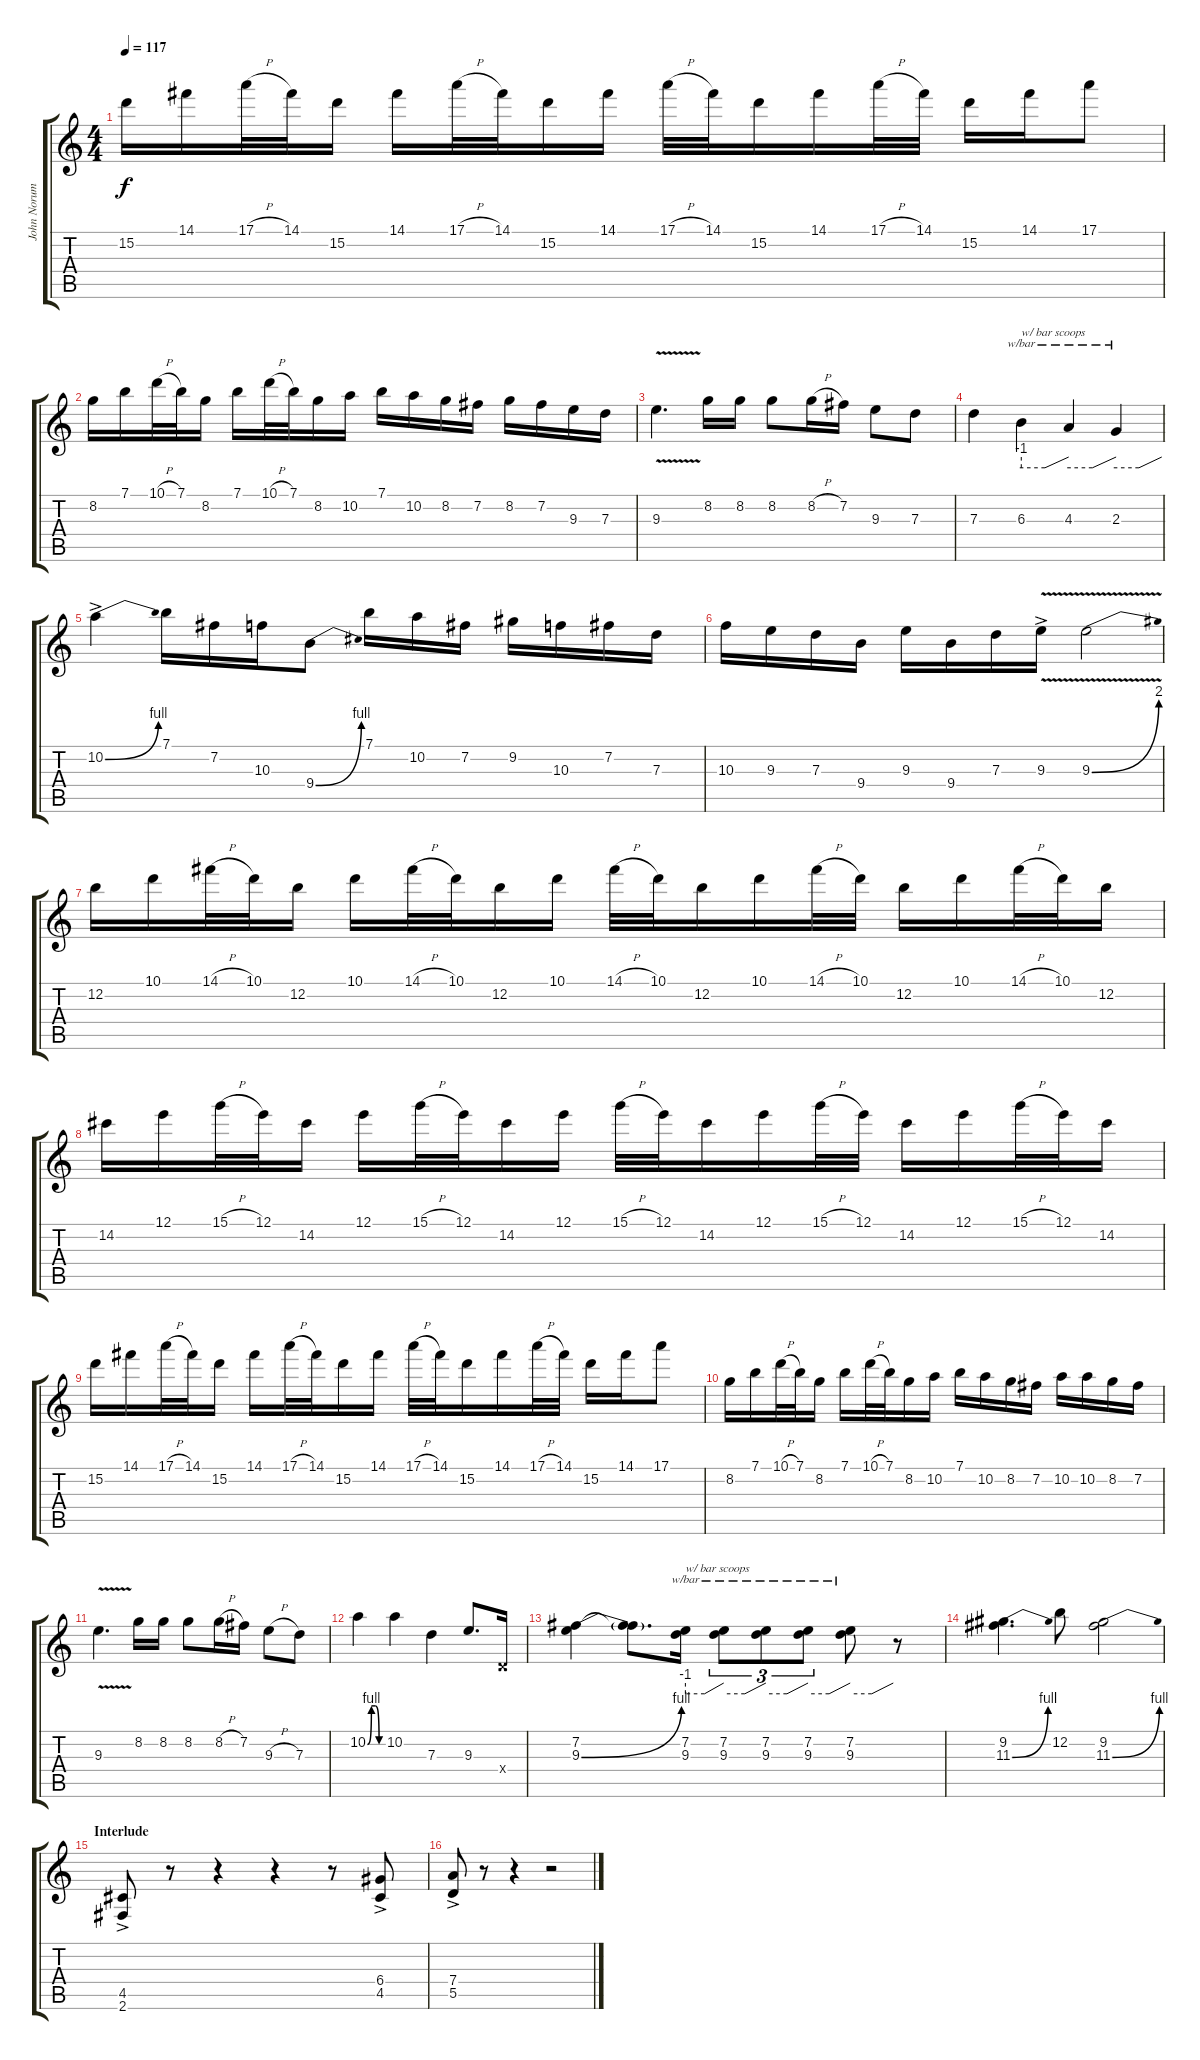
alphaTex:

\track ("John Norum (Guitar)" "John Norum") {instrument distortionguitar}
\staff {score tabs}
\tuning (E4 B3 G3 D3 A2 E2) {hide}
\ts (4 4)
\tempo 117
\clef g2
\ks c
15.2.16{dy f} 14.1.16 17.1{h}.32 14.1.32 15.2.16 14.1.16 17.1{h}.32 14.1.32 15.2.16 14.1.16 17.1{h}.32 14.1.32 15.2.16 14.1.16 17.1{h}.32 14.1.32 15.2.16 14.1.16 17.1.8 |
8.2.16 7.1.16 10.1{h}.32 7.1.32 8.2.16 7.1.16 10.1{h}.32 7.1.32 8.2.16 10.2.16 7.1.16 10.2.16 8.2.16 7.2.16 8.2.16 7.2.16 9.3.16 7.3.16 |
9.3{v}.4{d} 8.2.16 8.2.16 8.2.8 8.2{h}.16 7.2.16 9.3.8 7.3.8 |
7.3.4 6.3.4{tbe (custom default 0 -4 30 -4 60 0) txt "w/ bar scoops"} 4.3.4{tbe (custom default 0 -4 30 -4 60 0)} 2.3.4{tbe (custom default 0 -4 30 -4 60 0)} |
10.2{be (bend 0 0 60 4) ac}.4 7.1.16 7.2.16 10.3.16 9.4{be (bend 0 0 60 4)}.8 7.1.16 10.2.16 7.2.16 9.2.16 10.3.16 7.2.16 7.3.16 |
10.3.16 9.3.16 7.3.16 9.4.16 9.3.16 9.4.16 7.3.16 9.3{v ac}.16 9.3{be (bend 0 0 60 8) v}.2 |
12.2.16 10.1.16 14.1{h}.32 10.1.32 12.2.16 10.1.16 14.1{h}.32 10.1.32 12.2.16 10.1.16 14.1{h}.32 10.1.32 12.2.16 10.1.16 14.1{h}.32 10.1.32 12.2.16 10.1.16 14.1{h}.32 10.1.32 12.2.16 |
14.2.16 12.1.16 15.1{h}.32 12.1.32 14.2.16 12.1.16 15.1{h}.32 12.1.32 14.2.16 12.1.16 15.1{h}.32 12.1.32 14.2.16 12.1.16 15.1{h}.32 12.1.32 14.2.16 12.1.16 15.1{h}.32 12.1.32 14.2.16 |
15.2.16 14.1.16 17.1{h}.32 14.1.32 15.2.16 14.1.16 17.1{h}.32 14.1.32 15.2.16 14.1.16 17.1{h}.32 14.1.32 15.2.16 14.1.16 17.1{h}.32 14.1.32 15.2.16 14.1.16 17.1.8 |
8.2.16 7.1.16 10.1{h}.32 7.1.32 8.2.16 7.1.16 10.1{h}.32 7.1.32 8.2.16 10.2.16 7.1.16 10.2.16 8.2.16 7.2.16 10.2.16 10.2.16 8.2.16 7.2.16 |
9.3{v}.4{d} 8.2.16 8.2.16 8.2.8 8.2{h}.16 7.2.16 9.3{h}.8 7.3.8 |
10.2{be (custom 0 0 15 4 30 4 45 0 60 0)}.4 10.2.4 7.3.4 9.3.8{d} 0.4{x}.16 |
(7.2 9.3{be (bend 0 0 60 4)}).4 (7.2{t} 9.3{t}).8{d} (7.2 9.3).16{tbe (custom default 0 -4 30 -4 60 0) txt "w/ bar scoops"} (7.2 9.3).8{tu (3 2) tbe (custom default 0 -4 30 -4 60 0)} (7.2 9.3).8{tu (3 2) tbe (custom default 0 -4 30 -4 60 0)} (7.2 9.3).8{tu (3 2) tbe (custom default 0 -4 30 -4 60 0)} (7.2 9.3).8{tbe (custom default 0 -4 30 -4 60 0)} r.8 |
(9.2 11.3{be (bend 0 0 60 4)}).4{d} 12.2.8 (9.2 11.3{be (bend 0 0 60 4)}).2 |
\section ("" "Interlude")
(4.5{ac} 2.6{ac}).8 r.8 r.4 r.4 r.8 (6.4{ac} 4.5{ac}).8 |
(7.4{ac} 5.5{ac}).8 r.8 r.4 r.2
